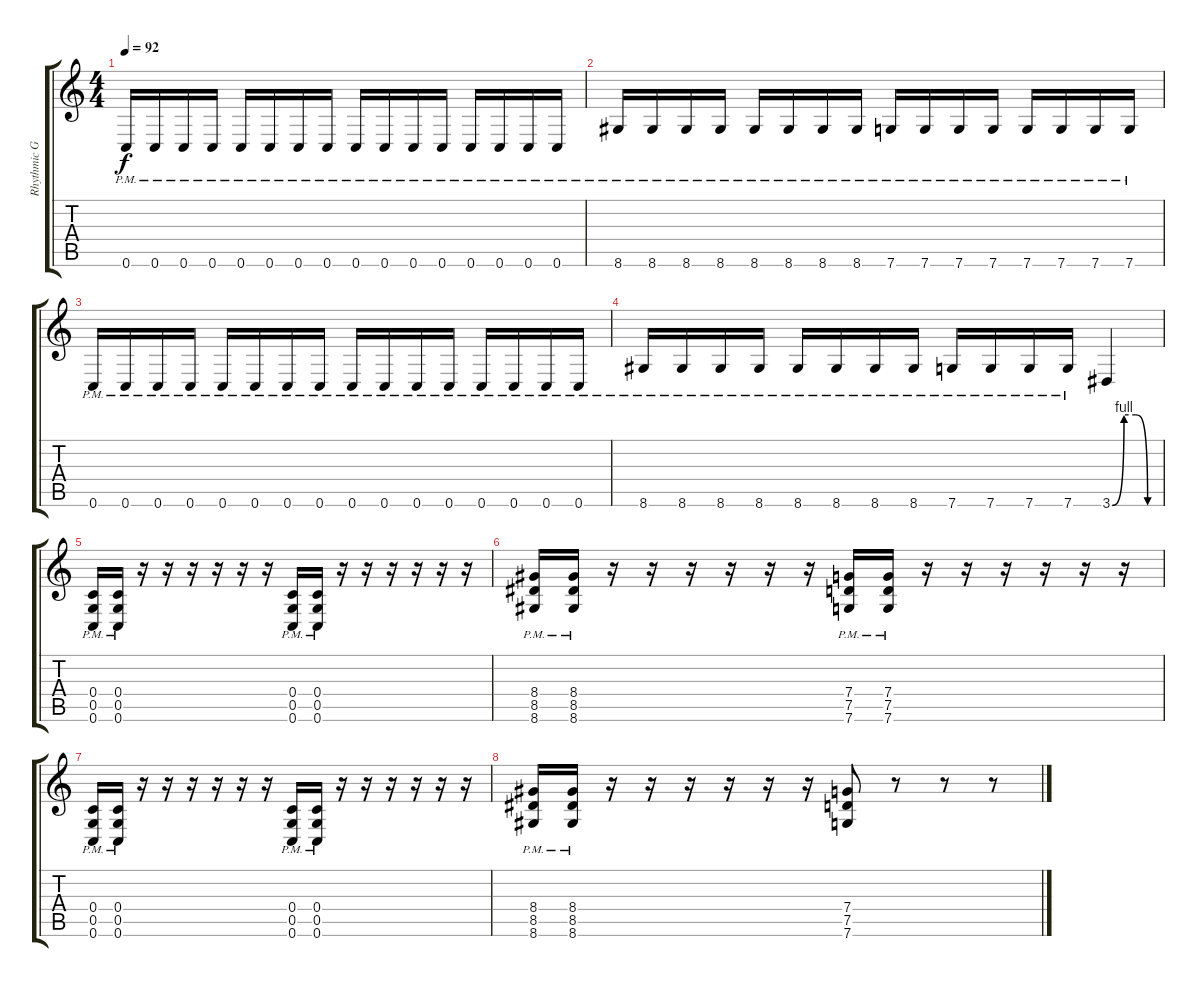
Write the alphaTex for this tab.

\track ("Rhythmic Guitar" "Rhythmic G") {instrument distortionguitar}
\staff {score tabs}
\tuning (D4 A3 F3 C3 G2 C2) {hide}
\ts (4 4)
\tempo 92
\clef g2
\ks c
0.6{pm}.16{dy f} 0.6{pm}.16 0.6{pm}.16 0.6{pm}.16 0.6{pm}.16 0.6{pm}.16 0.6{pm}.16 0.6{pm}.16 0.6{pm}.16 0.6{pm}.16 0.6{pm}.16 0.6{pm}.16 0.6{pm}.16 0.6{pm}.16 0.6{pm}.16 0.6{pm}.16 |
8.6{pm}.16 8.6{pm}.16 8.6{pm}.16 8.6{pm}.16 8.6{pm}.16 8.6{pm}.16 8.6{pm}.16 8.6{pm}.16 7.6{pm}.16 7.6{pm}.16 7.6{pm}.16 7.6{pm}.16 7.6{pm}.16 7.6{pm}.16 7.6{pm}.16 7.6{pm}.16 |
0.6{pm}.16 0.6{pm}.16 0.6{pm}.16 0.6{pm}.16 0.6{pm}.16 0.6{pm}.16 0.6{pm}.16 0.6{pm}.16 0.6{pm}.16 0.6{pm}.16 0.6{pm}.16 0.6{pm}.16 0.6{pm}.16 0.6{pm}.16 0.6{pm}.16 0.6{pm}.16 |
8.6{pm}.16 8.6{pm}.16 8.6{pm}.16 8.6{pm}.16 8.6{pm}.16 8.6{pm}.16 8.6{pm}.16 8.6{pm}.16 7.6{pm}.16 7.6{pm}.16 7.6{pm}.16 7.6{pm}.16 3.6{be (custom 0 0 15 4 30 4 45 0 60 0)}.4 |
(0.4{pm} 0.5{pm} 0.6{pm}).16 (0.4{pm} 0.5{pm} 0.6{pm}).16 r.16 r.16 r.16 r.16 r.16 r.16 (0.4{pm} 0.5{pm} 0.6{pm}).16 (0.4{pm} 0.5{pm} 0.6{pm}).16 r.16 r.16 r.16 r.16 r.16 r.16 |
(8.4{pm} 8.5{pm} 8.6{pm}).16 (8.4{pm} 8.5{pm} 8.6{pm}).16 r.16 r.16 r.16 r.16 r.16 r.16 (7.4{pm} 7.5{pm} 7.6{pm}).16 (7.4{pm} 7.5{pm} 7.6{pm}).16 r.16 r.16 r.16 r.16 r.16 r.16 |
(0.4{pm} 0.5{pm} 0.6{pm}).16 (0.4{pm} 0.5{pm} 0.6{pm}).16 r.16 r.16 r.16 r.16 r.16 r.16 (0.4{pm} 0.5{pm} 0.6{pm}).16 (0.4{pm} 0.5{pm} 0.6{pm}).16 r.16 r.16 r.16 r.16 r.16 r.16 |
(8.4{pm} 8.5{pm} 8.6{pm}).16 (8.4{pm} 8.5{pm} 8.6{pm}).16 r.16 r.16 r.16 r.16 r.16 r.16 (7.4 7.5 7.6).8 r.8 r.8 r.8
